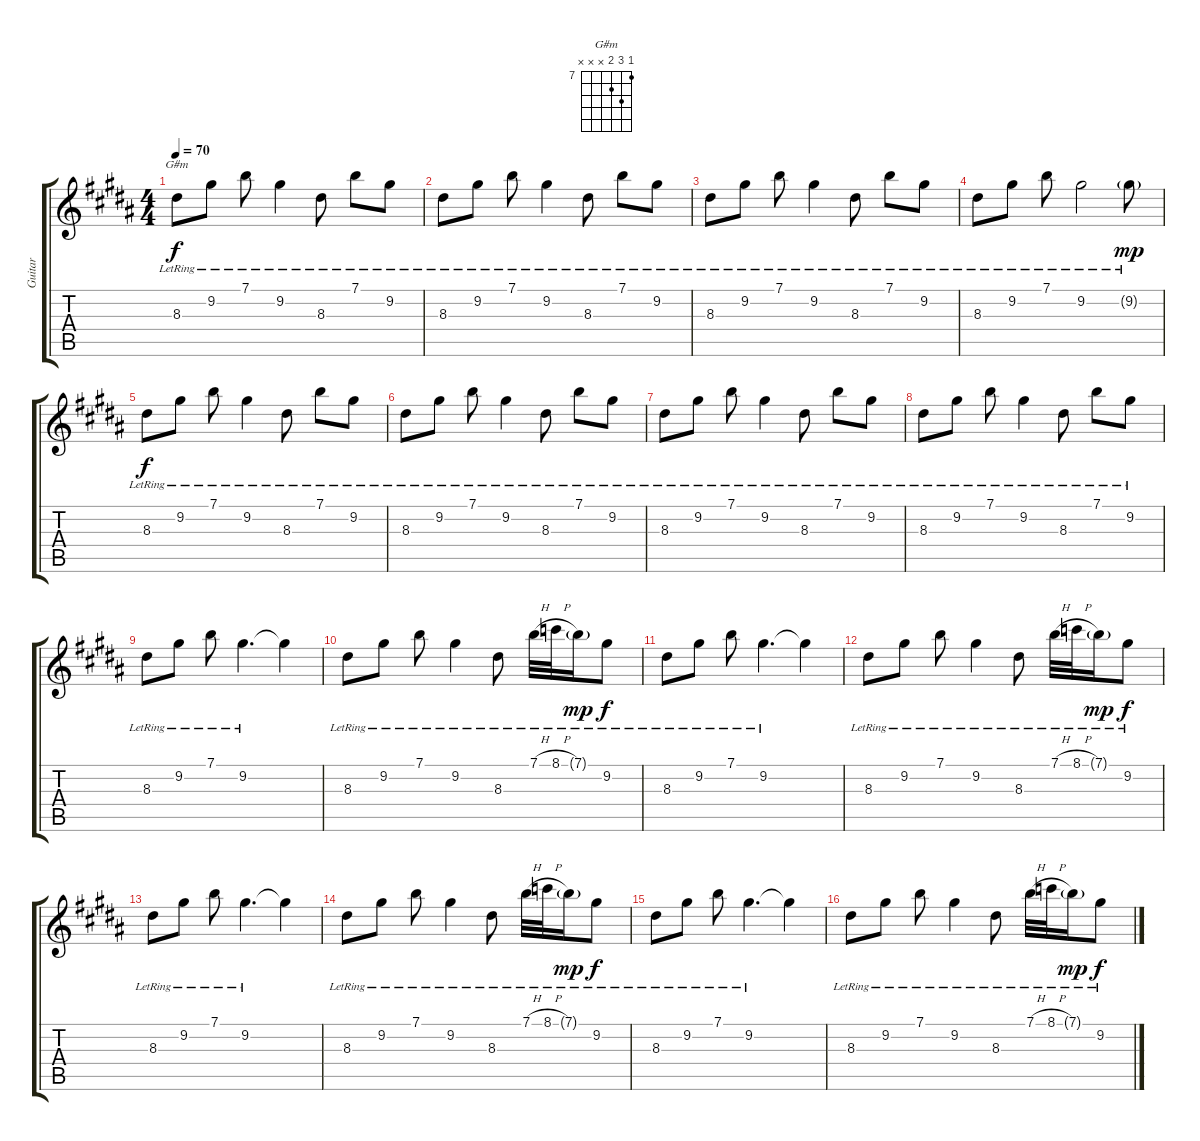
\track ("Guitar" "Guitar") {instrument acousticguitarsteel}
\staff {score tabs}
\tuning (E4 B3 G3 D3 A2 E2) {hide}
\chord ("G#m" 7 9 8 x x x) {firstfret 7}
\ts (4 4)
\tempo 70
\clef g2
\ks g#minor
8.3{lr}.8{ch "G#m" dy f instrument acousticguitarsteel} 9.2{lr}.8 7.1{lr}.8 9.2{lr}.4 8.3{lr}.8 7.1{lr}.8 9.2{lr}.8 |
8.3{lr}.8 9.2{lr}.8 7.1{lr}.8 9.2{lr}.4 8.3{lr}.8 7.1{lr}.8 9.2{lr}.8 |
8.3{lr}.8 9.2{lr}.8 7.1{lr}.8 9.2{lr}.4 8.3{lr}.8 7.1{lr}.8 9.2{lr}.8 |
8.3{lr}.8 9.2{lr}.8 7.1{lr}.8 9.2{lr}.2 9.2{g lr}.8{dy mp} |
8.3{lr}.8{dy f} 9.2{lr}.8 7.1{lr}.8 9.2{lr}.4 8.3{lr}.8 7.1{lr}.8 9.2{lr}.8 |
8.3{lr}.8 9.2{lr}.8 7.1{lr}.8 9.2{lr}.4 8.3{lr}.8 7.1{lr}.8 9.2{lr}.8 |
8.3{lr}.8 9.2{lr}.8 7.1{lr}.8 9.2{lr}.4 8.3{lr}.8 7.1{lr}.8 9.2{lr}.8 |
8.3{lr}.8 9.2{lr}.8 7.1{lr}.8 9.2{lr}.4 8.3{lr}.8 7.1{lr}.8 9.2{lr}.8 |
8.3{lr}.8 9.2{lr}.8 7.1{lr}.8 9.2{lr}.4{d} 9.2{t}.4 |
8.3{lr}.8 9.2{lr}.8 7.1{lr}.8 9.2{lr}.4 8.3{lr}.8 7.1{h lr}.32 8.1{h lr}.32 7.1{g lr}.16{dy mp} 9.2{lr}.8{dy f} |
8.3{lr}.8 9.2{lr}.8 7.1{lr}.8 9.2{lr}.4{d} 9.2{t}.4 |
8.3{lr}.8 9.2{lr}.8 7.1{lr}.8 9.2{lr}.4 8.3{lr}.8 7.1{h lr}.32 8.1{h lr}.32 7.1{g lr}.16{dy mp} 9.2{lr}.8{dy f} |
8.3{lr}.8 9.2{lr}.8 7.1{lr}.8 9.2{lr}.4{d} 9.2{t}.4 |
8.3{lr}.8 9.2{lr}.8 7.1{lr}.8 9.2{lr}.4 8.3{lr}.8 7.1{h lr}.32 8.1{h lr}.32 7.1{g lr}.16{dy mp} 9.2{lr}.8{dy f} |
8.3{lr}.8 9.2{lr}.8 7.1{lr}.8 9.2{lr}.4{d} 9.2{t}.4 |
8.3{lr}.8 9.2{lr}.8 7.1{lr}.8 9.2{lr}.4 8.3{lr}.8 7.1{h lr}.32 8.1{h lr}.32 7.1{g lr}.16{dy mp} 9.2{lr}.8{dy f}
